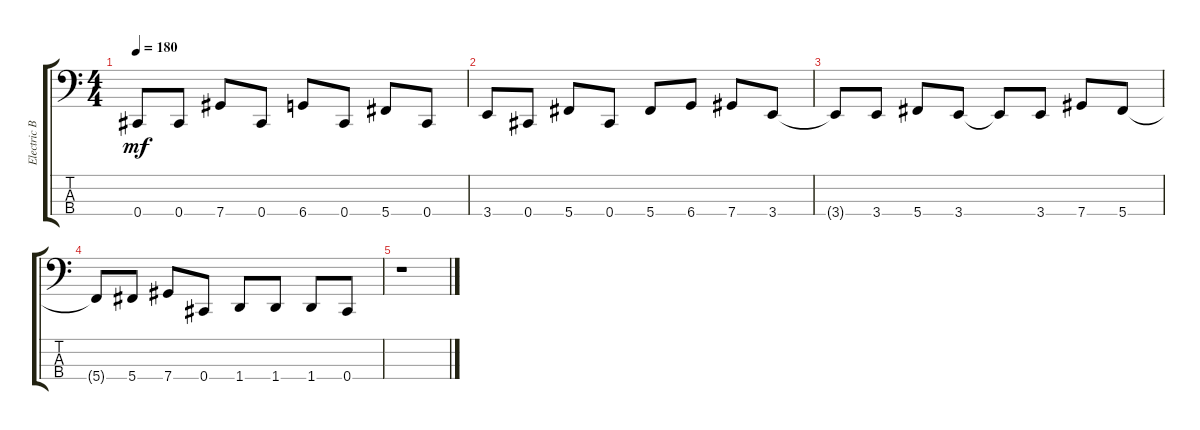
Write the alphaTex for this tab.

\track ("Electric Bass" "Electric B") {instrument electricbasspick}
\staff {score tabs}
\tuning (Gb2 Db2 Ab1 Db1) {hide}
\ts (4 4)
\tempo 180
\clef f4
\ks c
0.4{t}.8{dy mf} 0.4.8 7.4.8 0.4.8 6.4.8 0.4.8 5.4.8 0.4.8 |
3.4.8 0.4.8 5.4.8 0.4.8 5.4.8 6.4.8 7.4.8 3.4.8 |
3.4{t}.8 3.4.8 5.4.8 3.4.8 3.4{t}.8 3.4.8 7.4.8 5.4.8 |
5.4{t}.8 5.4.8 7.4.8 0.4.8 1.4.8 1.4.8 1.4.8 0.4.8 |
r.1
